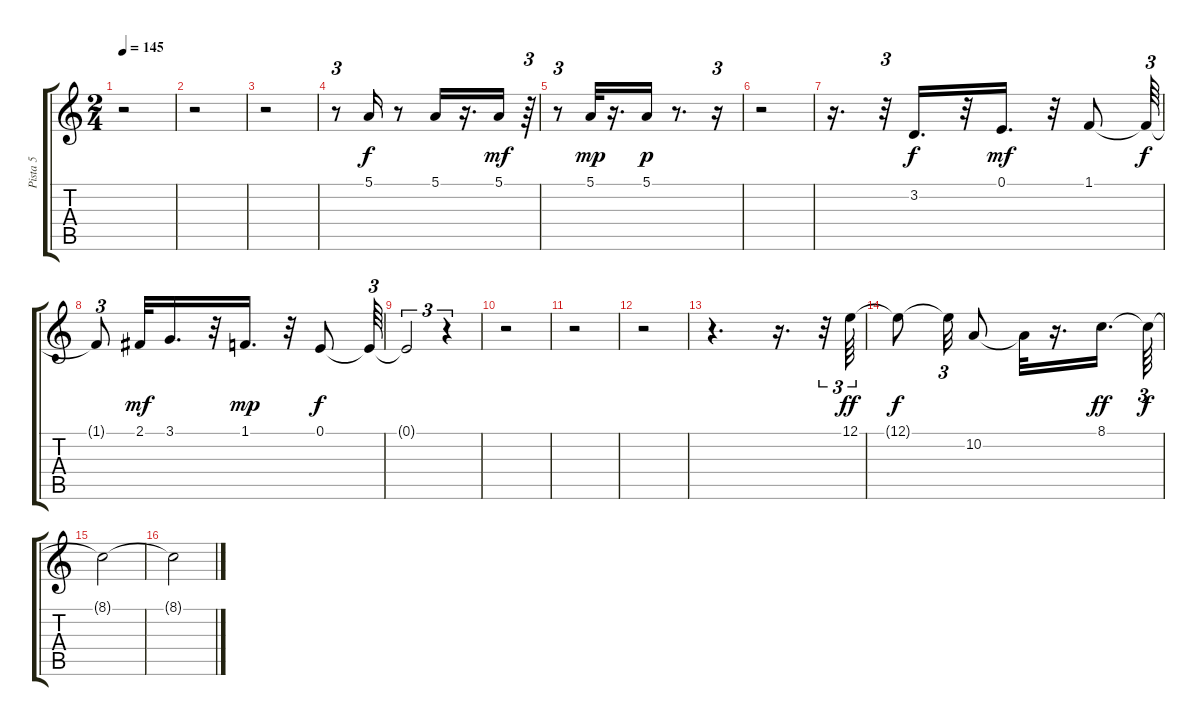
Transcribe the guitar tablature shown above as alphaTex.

\track ("Pista 5" "Pista 5") {instrument harmonica}
\staff {score tabs}
\tuning (E4 B3 G3 D3 A2 E2) {hide}
\ts (2 4)
\tempo 145
\clef g2
\ks c
r.2{dy ff} |
r.2 |
r.2 |
r.8{tu (3 2)} 5.1.16{dy f} r.8 5.1.16 r.16{d} 5.1.16{dy mf} r.64{tu (3 2)} |
r.8{tu (3 2)} 5.1.32{dy mp} r.16{d} 5.1.16{dy p} r.8{d} r.16{tu (3 2)} |
r.2 |
r.16{d} r.32{tu (3 2)} 3.2.16{d dy f} r.32 0.1.16{d dy mf} r.32 1.1.8 1.1{t}.64{tu (3 2) dy f} |
1.1{t}.8{tu (3 2)} 2.1.32{dy mf} 3.1.16{d} r.32 1.1.16{d dy mp} r.32 0.1.8{dy f} 0.1{t}.64{tu (3 2)} |
0.1{t}.2{tu (3 2)} r.4{tu (3 2)} |
r.2 |
r.2 |
r.2 |
r.4{d} r.16{d} r.32{tu (3 2)} 12.1.64{tu (3 2) dy ff} |
12.1{t}.8{dy f} 12.1{t}.32{tu (3 2)} 10.2.8 10.2{t}.32 r.16{d} 8.1.16{d dy ff} 8.1{t}.64{tu (3 2) dy f} |
8.1{t}.2 |
8.1{t}.2
